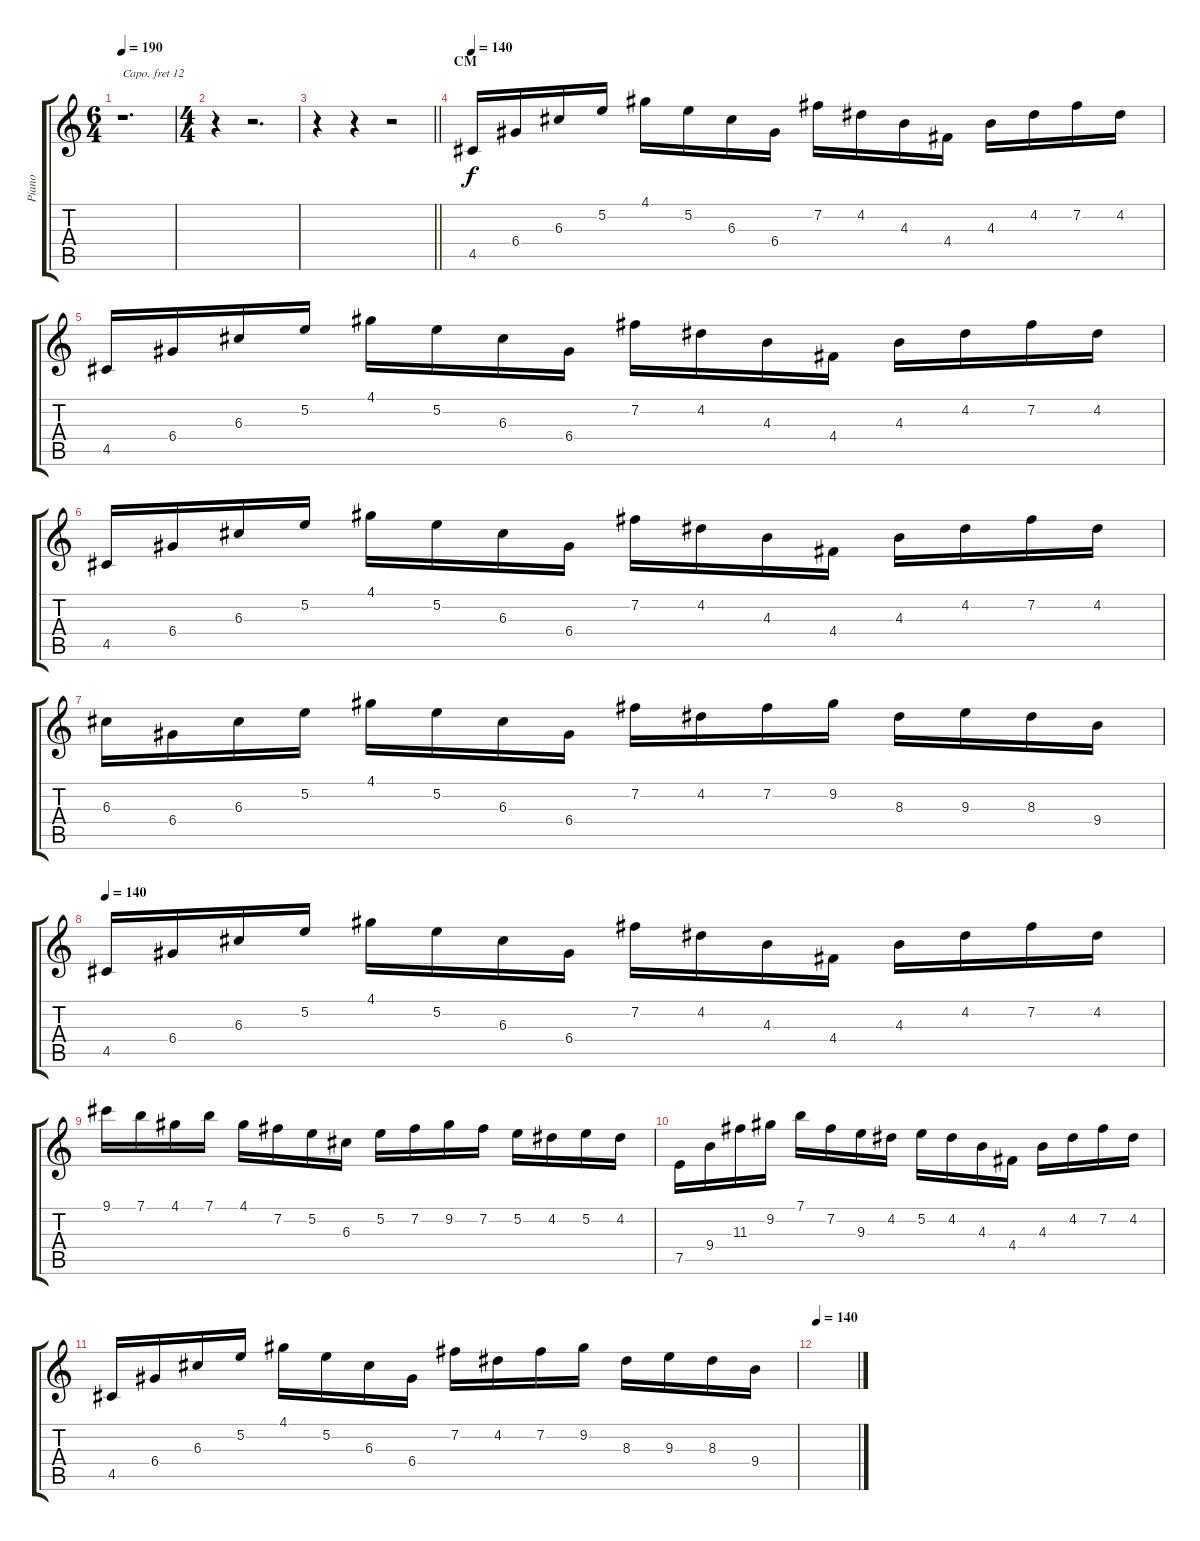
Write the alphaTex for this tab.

\track ("Piano" "Piano") {instrument electricgrandpiano}
\staff {score tabs}
\capo 12
\tuning (E4 B3 G3 D3 A2 E2) {hide}
\ts (6 4)
\tempo 190
\clef g2
\ks c
r.1{d dy f} |
\ts (4 4)
r.4 r.2{d} |
\barLineRight lightlight
r.4{instrument pad4choir} r.4 r.2 |
\section ("" "CM")
\tempo 140
4.5.16 6.4.16 6.3.16 5.2.16 4.1.16 5.2.16 6.3.16 6.4.16 7.2.16 4.2.16 4.3.16 4.4.16 4.3.16 4.2.16 7.2.16 4.2.16 |
4.5.16 6.4.16 6.3.16 5.2.16 4.1.16 5.2.16 6.3.16 6.4.16 7.2.16 4.2.16 4.3.16 4.4.16 4.3.16 4.2.16 7.2.16 4.2.16 |
4.5.16 6.4.16 6.3.16 5.2.16 4.1.16 5.2.16 6.3.16 6.4.16 7.2.16 4.2.16 4.3.16 4.4.16 4.3.16 4.2.16 7.2.16 4.2.16 |
6.3.16 6.4.16 6.3.16 5.2.16 4.1.16 5.2.16 6.3.16 6.4.16 7.2.16 4.2.16 7.2.16 9.2.16 8.3.16 9.3.16 8.3.16 9.4.16 |
\tempo 140
4.5.16 6.4.16 6.3.16 5.2.16 4.1.16 5.2.16 6.3.16 6.4.16 7.2.16 4.2.16 4.3.16 4.4.16 4.3.16 4.2.16 7.2.16 4.2.16 |
9.1.16 7.1.16 4.1.16 7.1.16 4.1.16 7.2.16 5.2.16 6.3.16 5.2.16 7.2.16 9.2.16 7.2.16 5.2.16 4.2.16 5.2.16 4.2.16 |
7.5.16 9.4.16 11.3.16 9.2.16 7.1.16 7.2.16 9.3.16 4.2.16 5.2.16 4.2.16 4.3.16 4.4.16 4.3.16 4.2.16 7.2.16 4.2.16 |
4.5.16 6.4.16 6.3.16 5.2.16 4.1.16 5.2.16 6.3.16 6.4.16 7.2.16 4.2.16 7.2.16 9.2.16 8.3.16 9.3.16 8.3.16 9.4.16 |
\tempo 140
